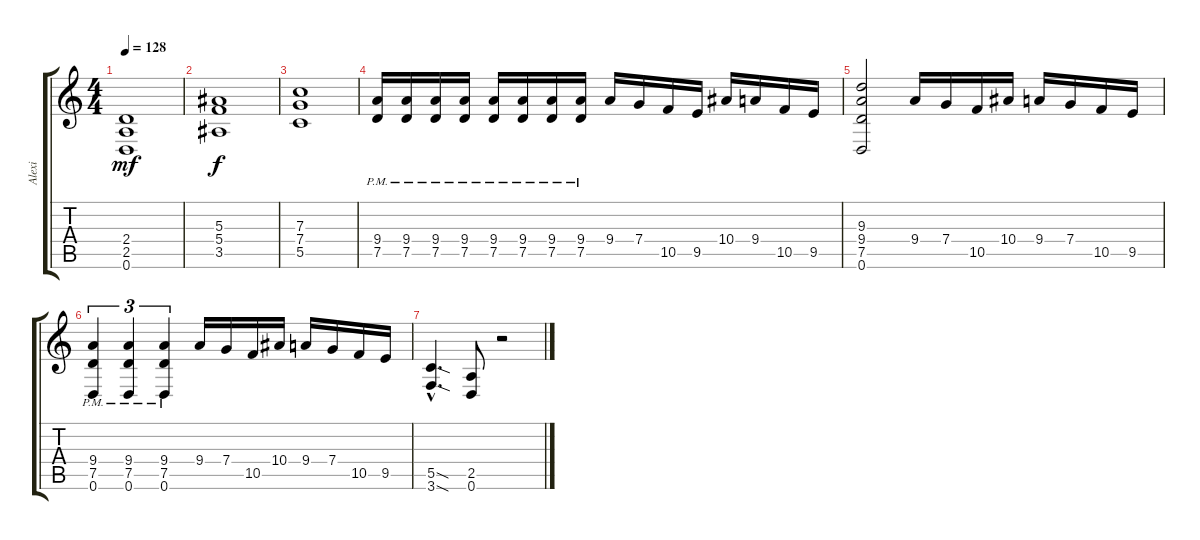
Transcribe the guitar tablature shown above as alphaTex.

\track ("Alexi" "Alexi") {instrument overdrivenguitar}
\staff {score tabs}
\tuning (D4 A3 F3 C3 G2 D2) {hide}
\ts (4 4)
\tempo 128
\clef g2
\ks c
(2.4 2.5 0.6).1{dy mf} |
(5.3 5.4 3.5).1{dy f} |
(7.3 7.4 5.5).1 |
(9.4{pm} 7.5{pm}).16 (9.4{pm} 7.5{pm}).16 (9.4{pm} 7.5{pm}).16 (9.4{pm} 7.5{pm}).16 (9.4{pm} 7.5{pm}).16 (9.4{pm} 7.5{pm}).16 (9.4{pm} 7.5{pm}).16 (9.4{pm} 7.5{pm}).16 9.4.16 7.4.16 10.5.16 9.5.16 10.4.16 9.4.16 10.5.16 9.5.16 |
(9.3 9.4 7.5 0.6).2 9.4.16 7.4.16 10.5.16 10.4.16 9.4.16 7.4.16 10.5.16 9.5.16 |
(9.4{pm} 7.5{pm} 0.6{pm}).4{tu (3 2)} (9.4{pm} 7.5{pm} 0.6{pm}).4{tu (3 2)} (9.4{pm} 7.5{pm} 0.6{pm}).4{tu (3 2)} 9.4.16 7.4.16 10.5.16 10.4.16 9.4.16 7.4.16 10.5.16 9.5.16 |
(5.5{sod hac} 3.6{sod hac}).4{d} (2.5 0.6).8 r.2
